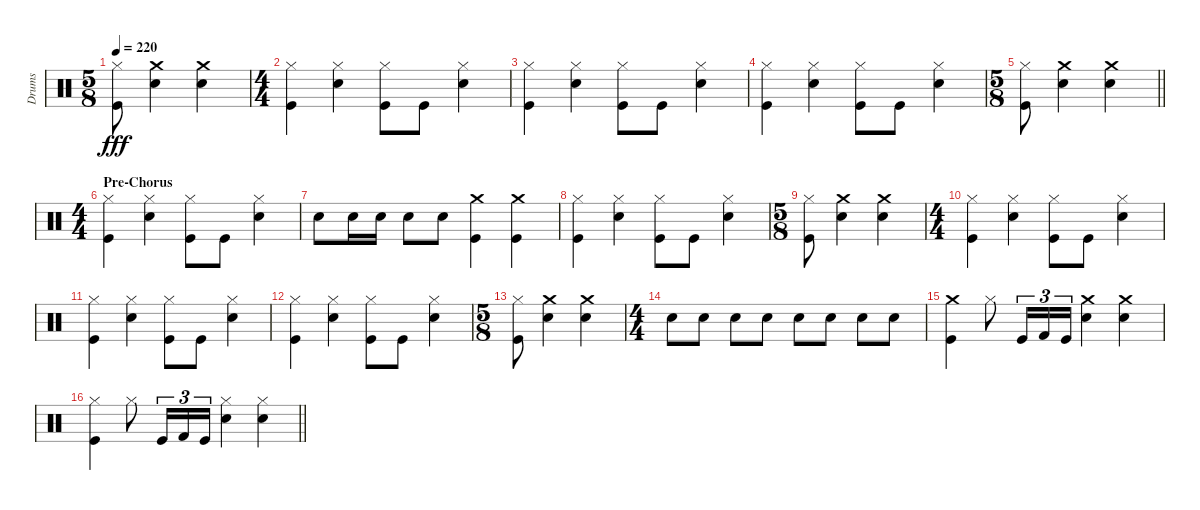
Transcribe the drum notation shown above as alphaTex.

\track ("Drums" "Drums") {instrument percussion}
\staff {score}
\articulation defaults
\ts (5 8)
\tempo 220
\clef neutral
\ks c
("Kick (hit)" "Hi-Hat (closed)").8{dy fff} ("Crash medium (hit)" "Snare (hit) 2").4 ("Crash medium (hit)" "Snare (hit) 2").4 |
\ts (4 4)
("Hi-Hat (closed)" "Kick (hit)").4 ("Snare (hit) 2" "Hi-Hat (closed)").4 ("Kick (hit)" "Hi-Hat (closed)").8 "Kick (hit)".8 ("Snare (hit) 2" "Hi-Hat (closed)").4 |
("Kick (hit)" "Hi-Hat (closed)").4 ("Snare (hit) 2" "Hi-Hat (closed)").4 ("Hi-Hat (closed)" "Kick (hit)").8 "Kick (hit)".8 ("Snare (hit) 2" "Hi-Hat (closed)").4 |
("Kick (hit)" "Hi-Hat (closed)").4 ("Snare (hit) 2" "Hi-Hat (closed)").4 ("Kick (hit)" "Hi-Hat (closed)").8 "Kick (hit)".8 ("Hi-Hat (closed)" "Snare (hit) 2").4 |
\ts (5 8)
\barLineRight lightlight
("Kick (hit)" "Hi-Hat (closed)").8 ("Crash medium (hit)" "Snare (hit) 2").4 ("Crash medium (hit)" "Snare (hit) 2").4 |
\ts (4 4)
\section ("" "Pre-Chorus")
("Hi-Hat (closed)" "Kick (hit)").4 ("Snare (hit) 2" "Hi-Hat (closed)").4 ("Kick (hit)" "Hi-Hat (closed)").8 "Kick (hit)".8 ("Snare (hit) 2" "Hi-Hat (closed)").4 |
"Snare (hit) 2".8 "Snare (hit) 2".16 "Snare (hit) 2".16 "Snare (hit) 2".8 "Snare (hit) 2".8 ("Kick (hit)" "Crash medium (hit)").4 ("Kick (hit)" "Crash medium (hit)").4 |
("Kick (hit)" "Hi-Hat (closed)").4 ("Snare (hit) 2" "Hi-Hat (closed)").4 ("Kick (hit)" "Hi-Hat (closed)").8 "Kick (hit)".8 ("Snare (hit) 2" "Hi-Hat (closed)").4 |
\ts (5 8)
("Hi-Hat (closed)" "Kick (hit)").8 ("Crash medium (hit)" "Snare (hit) 2").4 ("Crash medium (hit)" "Snare (hit) 2").4 |
\ts (4 4)
("Kick (hit)" "Hi-Hat (closed)").4 ("Snare (hit) 2" "Hi-Hat (closed)").4 ("Kick (hit)" "Hi-Hat (closed)").8 "Kick (hit)".8 ("Hi-Hat (closed)" "Snare (hit) 2").4 |
("Kick (hit)" "Hi-Hat (closed)").4 ("Snare (hit) 2" "Hi-Hat (closed)").4 ("Kick (hit)" "Hi-Hat (closed)").8 "Kick (hit)".8 ("Snare (hit) 2" "Hi-Hat (closed)").4 |
("Kick (hit)" "Hi-Hat (closed)").4 ("Hi-Hat (closed)" "Snare (hit) 2").4 ("Kick (hit)" "Hi-Hat (closed)").8 "Kick (hit)".8 ("Snare (hit) 2" "Hi-Hat (closed)").4 |
\ts (5 8)
("Kick (hit)" "Hi-Hat (closed)").8 ("Crash medium (hit)" "Snare (hit) 2").4 ("Crash medium (hit)" "Snare (hit) 2").4 |
\ts (4 4)
"Snare (hit) 2".8 "Snare (hit) 2".8 "Snare (hit) 2".8 "Snare (hit) 2".8 "Snare (hit) 2".8 "Snare (hit) 2".8 "Snare (hit) 2".8 "Snare (hit) 2".8 |
("Crash medium (hit)" "Kick (hit)").4 "Hi-Hat (closed)".8 "Kick (hit)".16{tu (3 2)} "Kick (hit) 2".16{tu (3 2)} "Kick (hit)".16{tu (3 2)} ("Snare (hit) 2" "Crash medium (hit)").4 ("Crash medium (hit)" "Snare (hit) 2").4 |
\barLineRight lightlight
("Kick (hit)" "Hi-Hat (closed)").4 "Hi-Hat (closed)".8 "Kick (hit)".16{tu (3 2)} "Kick (hit) 2".16{tu (3 2)} "Kick (hit)".16{tu (3 2)} ("Snare (hit) 2" "Hi-Hat (closed)").4 ("Snare (hit) 2" "Hi-Hat (closed)").4
